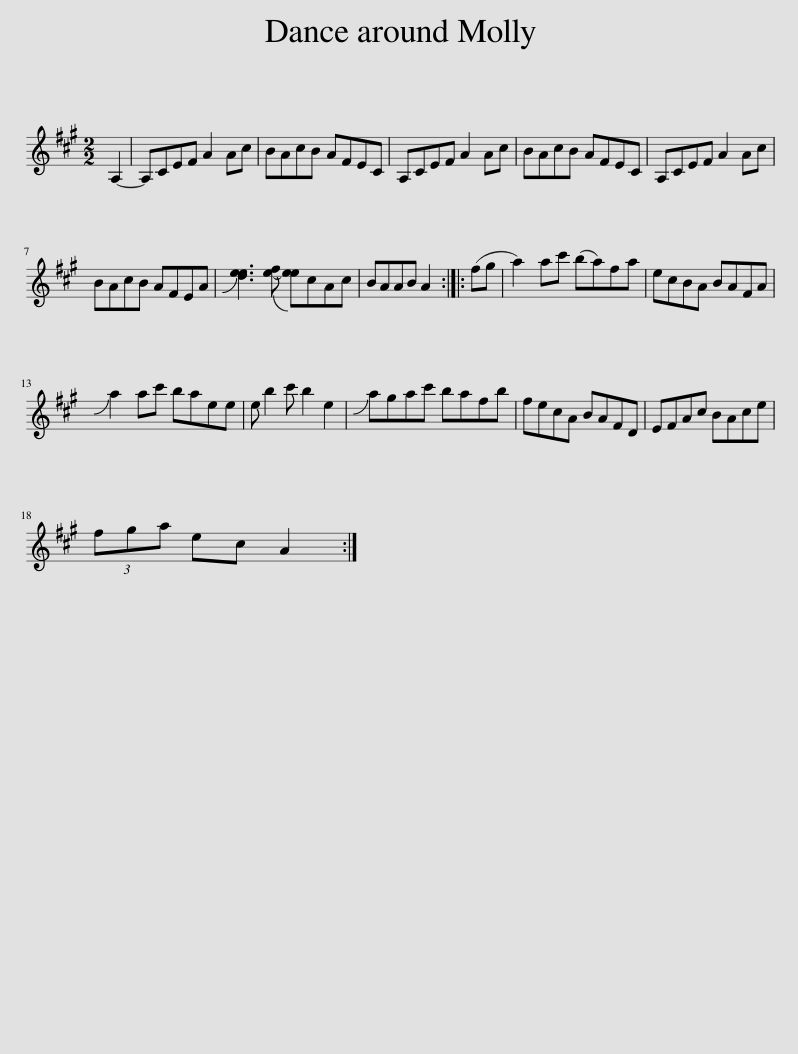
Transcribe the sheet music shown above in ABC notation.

X:1
L:1/8
M:2/2
I:linebreak $
K:A
V:1 treble
V:1
 A,2- | A,CEF A2 Ac | BAcB AFEC | A,CEF A2 Ac | BAcB AFEC | %5
 A,CEF A2 Ac |$ BAcB AFEA | !slide![dee]3 ([e-f] [ee])cAc | BAAB A2 :: (fg | %10
 a2) ac' (ba)fa | ecBA BAFA |$ !slide!a2 ac' baee | e b2 c' b2 e2 | !slide!agac' bafb | %15
 fecA BAFD | EFAc BAce |$ (3fga ec A2 :| %18
